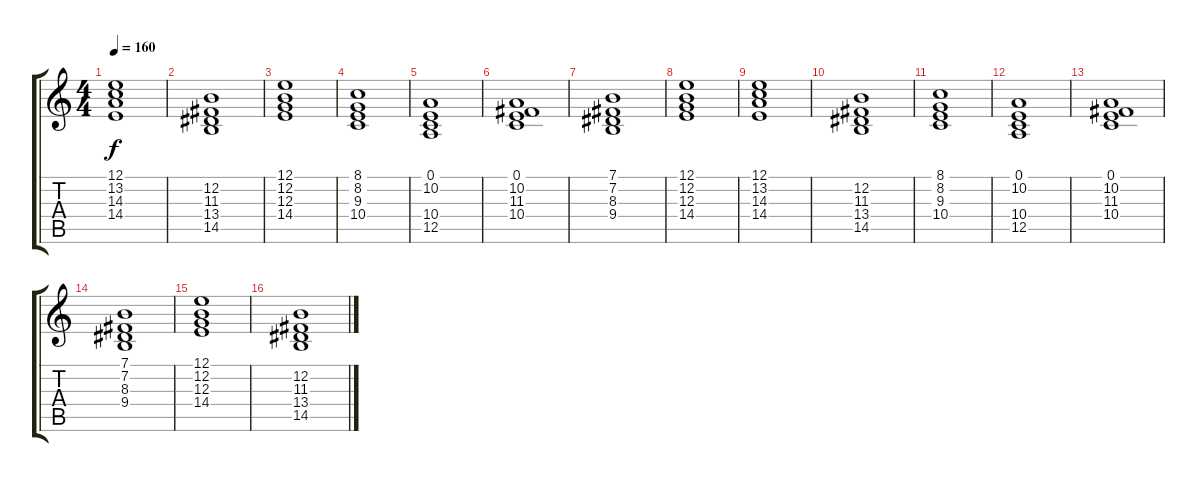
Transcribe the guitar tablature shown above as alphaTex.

\track "" {instrument rockorgan}
\staff {score tabs}
\tuning (E4 B3 G3 D3 A2 E2) {hide}
\ts (4 4)
\tempo 160
\clef g2
\ks c
(12.1 13.2 14.3 14.4).1{dy f} |
(12.2 11.3 13.4 14.5).1 |
(12.1 12.2 12.3 14.4).1 |
(8.1 8.2 9.3 10.4).1 |
(0.1 10.2 10.4 12.5).1 |
(0.1 10.2 11.3 10.4).1 |
(7.1 7.2 8.3 9.4).1 |
(12.1 12.2 12.3 14.4).1 |
(12.1 13.2 14.3 14.4).1 |
(12.2 11.3 13.4 14.5).1 |
(8.1 8.2 9.3 10.4).1 |
(0.1 10.2 10.4 12.5).1 |
(0.1 10.2 11.3 10.4).1 |
(7.1 7.2 8.3 9.4).1 |
(12.1 12.2 12.3 14.4).1 |
(12.2 11.3 13.4 14.5).1
